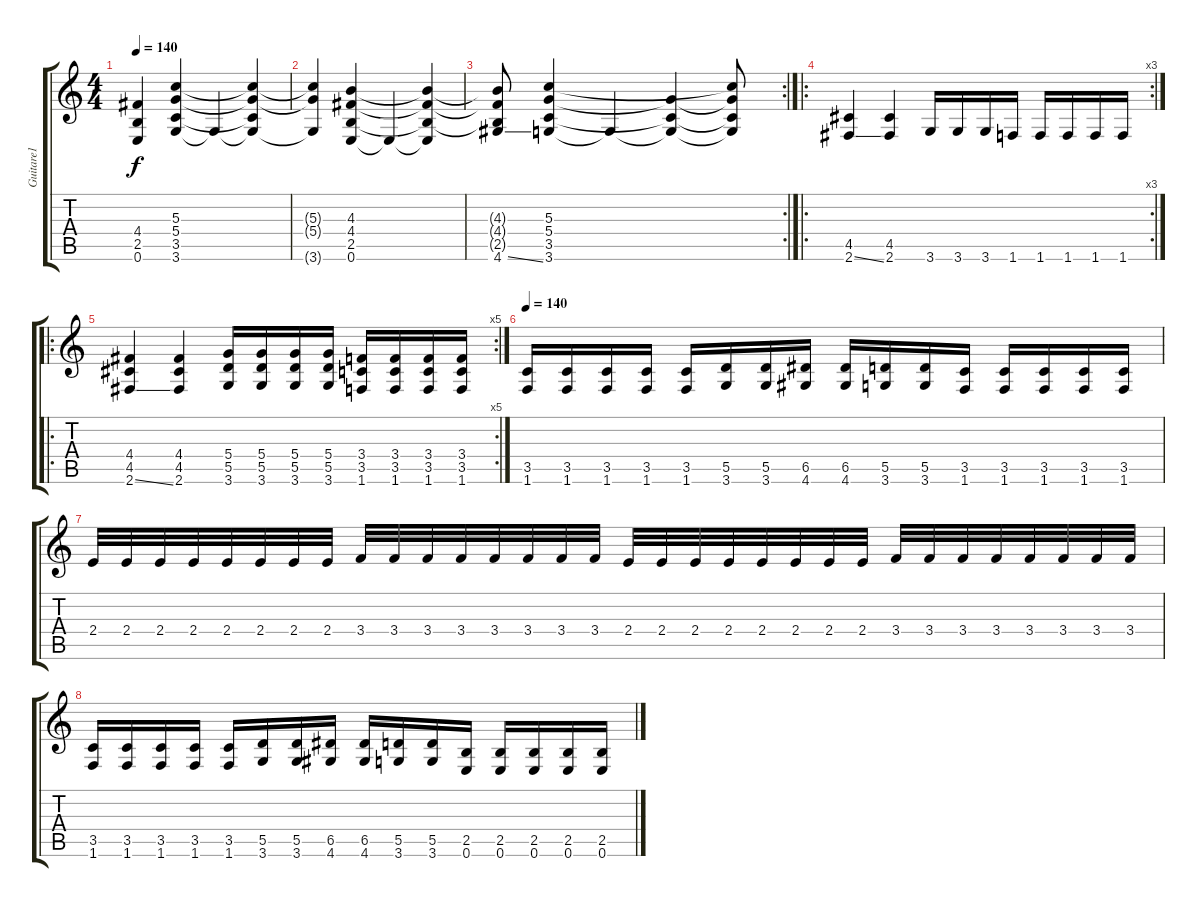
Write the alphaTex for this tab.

\track ("Guitare1" "Guitare1") {instrument distortionguitar}
\staff {score tabs}
\tuning (E4 B3 G3 D3 A2 E2) {hide}
\ts (4 4)
\tempo 140
\clef g2
\ks c
(4.4{t} 2.5{t} 0.6{t}).4{dy f} (5.3 5.4 3.5 3.6).4 3.6{t}.4 (5.3{t} 5.4{t} 3.5{t} 3.6{t}).4 |
(5.3{t} 5.4{t} 3.6{t}).4 (4.3 4.4 2.5 0.6).4 0.6{t}.4 (4.3{t} 4.4{t} 2.5{t} 0.6{t}).4 |
\rc 2
(4.3{t} 4.4{t} 2.5{t} 4.6{ss}).8 (5.3 5.4 3.5 3.6).4 3.6{t}.4 (5.4{t} 3.5{t} 3.6{t}).4 (5.3{t} 5.4{t} 3.5{t} 3.6{t}).8 |
\ro
\rc 3
(4.5 2.6{ss}).4 (4.5 2.6).4 3.6.16 3.6.16 3.6.16 1.6.16 1.6.16 1.6.16 1.6.16 1.6.16 |
\ro
\rc 5
(4.4 4.5 2.6{ss}).4 (4.4 4.5 2.6).4 (5.4 5.5 3.6).16 (5.4 5.5 3.6).16 (5.4 5.5 3.6).16 (5.4 5.5 3.6).16 (3.4 3.5 1.6).16 (3.4 3.5 1.6).16 (3.4 3.5 1.6).16 (3.4 3.5 1.6).16 |
\tempo 140
(3.5 1.6).16 (3.5 1.6).16 (3.5 1.6).16 (3.5 1.6).16 (3.5 1.6).16 (5.5 3.6).16 (5.5 3.6).16 (6.5 4.6).16 (6.5 4.6).16 (5.5 3.6).16 (5.5 3.6).16 (3.5 1.6).16 (3.5 1.6).16 (3.5 1.6).16 (3.5 1.6).16 (3.5 1.6).16 |
2.4.32 2.4.32 2.4.32 2.4.32 2.4.32 2.4.32 2.4.32 2.4.32 3.4.32 3.4.32 3.4.32 3.4.32 3.4.32 3.4.32 3.4.32 3.4.32 2.4.32 2.4.32 2.4.32 2.4.32 2.4.32 2.4.32 2.4.32 2.4.32 3.4.32 3.4.32 3.4.32 3.4.32 3.4.32 3.4.32 3.4.32 3.4.32 |
(3.5 1.6).16 (3.5 1.6).16 (3.5 1.6).16 (3.5 1.6).16 (3.5 1.6).16 (5.5 3.6).16 (5.5 3.6).16 (6.5 4.6).16 (6.5 4.6).16 (5.5 3.6).16 (5.5 3.6).16 (2.5 0.6).16 (2.5 0.6).16 (2.5 0.6).16 (2.5 0.6).16 (2.5 0.6).16
